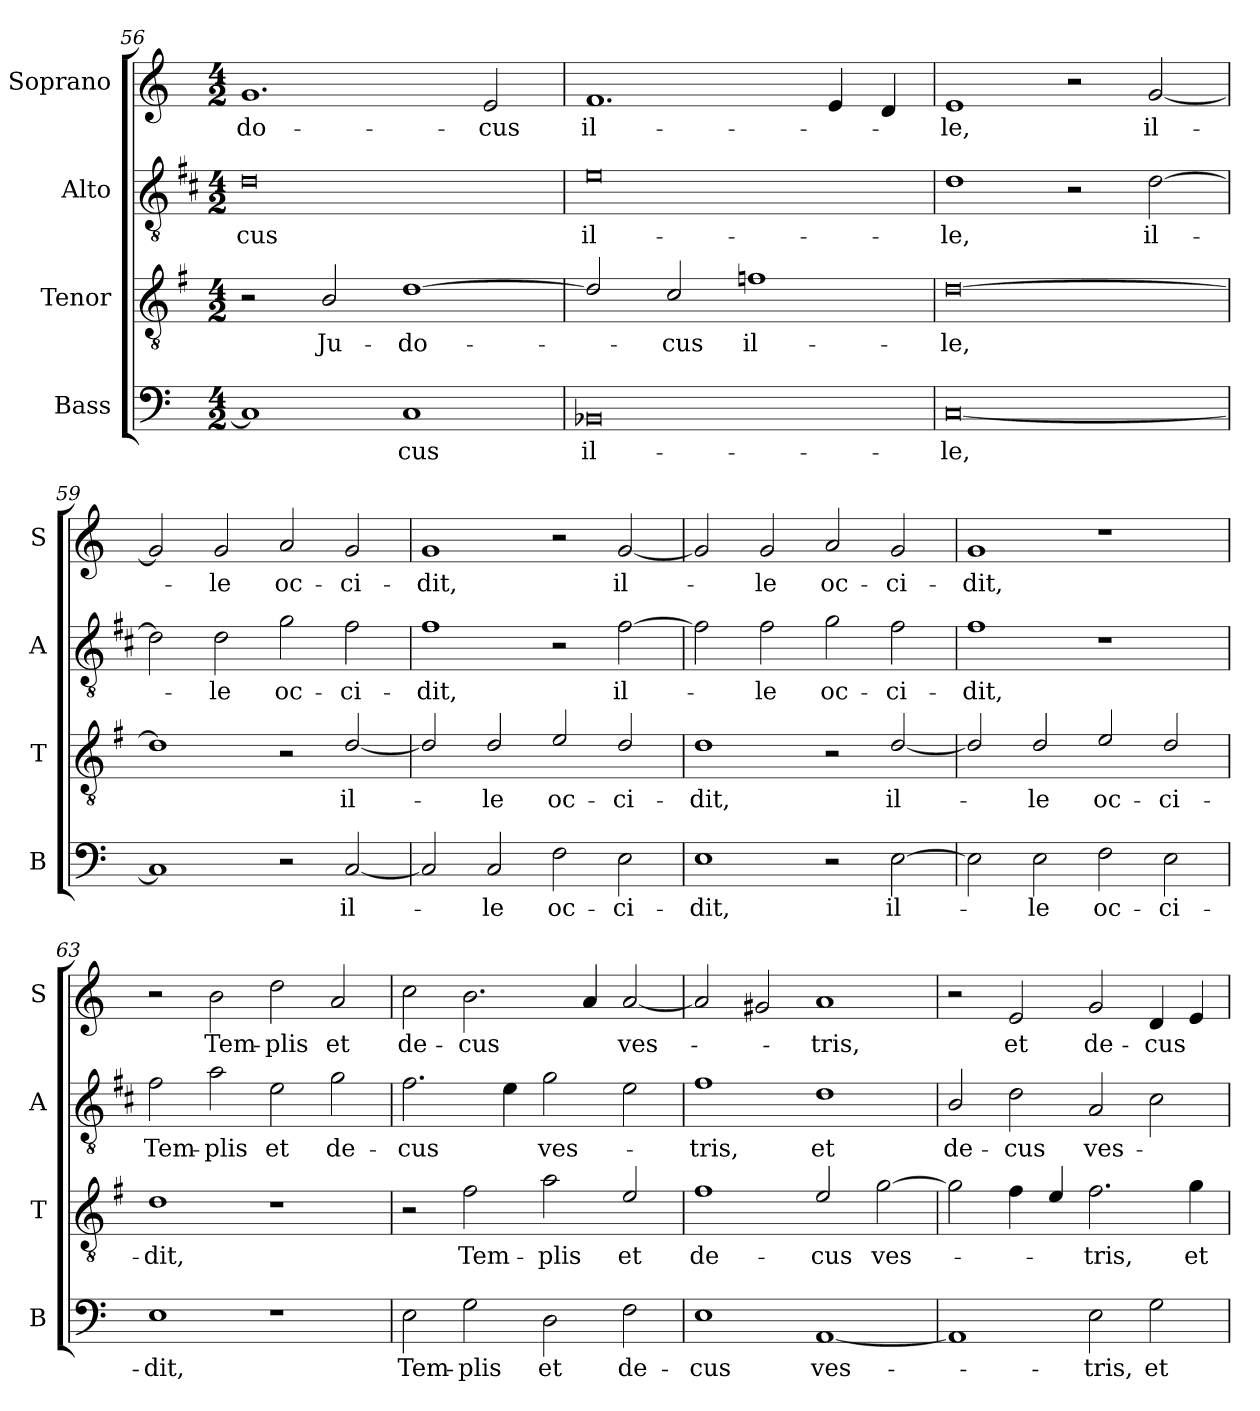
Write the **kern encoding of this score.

**kern	**text	**kern	**text	**kern	**text	**kern	**text
*part4	*part4	*part3	*part3	*part2	*part2	*part1	*part1
*staff4	*staff4	*staff3	*staff3	*staff2	*staff2	*staff1	*staff1
*I"Bass	*	*I"Tenor	*	*I"Alto	*	*I"Soprano	*
*I'B	*	*I'T	*	*I'A	*	*I'S	*
*clefF4	*	*clefGv2	*	*clefGv2	*	*clefG2	*
*	*	*ITrd4c7	*	*ITrd1c2	*	*	*
*k[]	*	*k[]	*	*k[]	*	*k[]	*
*C:	*	*C:	*	*C:	*	*C:	*
*M4/2	*	*M4/2	*	*M4/2	*	*M4/2	*
=56	=56	=56	=56	=56	=56	=56	=56
!	!	!	!	!	!LO:LY:b	!	!LO:LY:b
1C]	.	2r	.	0c	-cus	1.g	-do-
!	!	!	!LO:LY:b	!	!	!	!
.	.	2E/	Ju-	.	.	.	.
!	!LO:LY:b	!	!LO:LY:b	!	!	!	!
1C	-cus	[1G	-do-	.	.	.	.
!	!	!	!	!	!	!	!LO:LY:b
.	.	.	.	.	.	2e/	-cus
=57	=57	=57	=57	=57	=57	=57	=57
!	!LO:LY:b	!	!	!	!LO:LY:b	!	!LO:LY:b
0BB-X	il-	2G/]	.	0d	il-	1.f	il-
!	!	!	!LO:LY:b	!	!	!	!
.	.	2F/	-cus	.	.	.	.
!	!	!	!LO:LY:b	!	!	!	!
.	.	1B-X	il-	.	.	.	.
.	.	.	.	.	.	4e/	.
.	.	.	.	.	.	4d/	.
!!LO:LB:g=z
=58	=58	=58	=58	=58	=58	=58	=58
!	!LO:LY:b	!	!LO:LY:b	!	!LO:LY:b	!	!LO:LY:b
[0C	-le,	[0G	-le,	1c	-le,	1e	-le,
.	.	.	.	2r	.	2r	.
!	!	!	!	!	!LO:LY:b	!	!LO:LY:b
.	.	.	.	[2c\	il-	[2g/	il-
=59	=59	=59	=59	=59	=59	=59	=59
1C]	.	1G]	.	2c\]	.	2g/]	.
!	!	!	!	!	!LO:LY:b	!	!LO:LY:b
.	.	.	.	2c\	-le	2g/	-le
!	!	!	!	!	!LO:LY:b	!	!LO:LY:b
2r	.	2r	.	2f\	oc-	2a/	oc-
!	!LO:LY:b	!	!LO:LY:b	!	!LO:LY:b	!	!LO:LY:b
[2C/	il-	[2G/	il-	2e\	-ci-	2g/	-ci-
=60	=60	=60	=60	=60	=60	=60	=60
!	!	!	!	!	!LO:LY:b	!	!LO:LY:b
2C/]	.	2G/]	.	1e	-dit,	1g	-dit,
!	!LO:LY:b	!	!LO:LY:b	!	!	!	!
2C/	-le	2G/	-le	.	.	.	.
!	!LO:LY:b	!	!LO:LY:b	!	!	!	!
2F\	oc-	2A/	oc-	2r	.	2r	.
!	!LO:LY:b	!	!LO:LY:b	!	!LO:LY:b	!	!LO:LY:b
2E\	-ci-	2G/	-ci-	[2e\	il-	[2g/	il-
=61	=61	=61	=61	=61	=61	=61	=61
!	!LO:LY:b	!	!LO:LY:b	!	!	!	!
1E	-dit,	1G	-dit,	2e\]	.	2g/]	.
!	!	!	!	!	!LO:LY:b	!	!LO:LY:b
.	.	.	.	2e\	-le	2g/	-le
!	!	!	!	!	!LO:LY:b	!	!LO:LY:b
2r	.	2r	.	2f\	oc-	2a/	oc-
!	!LO:LY:b	!	!LO:LY:b	!	!LO:LY:b	!	!LO:LY:b
[2E\	il-	[2G/	il-	2e\	-ci-	2g/	-ci-
=62	=62	=62	=62	=62	=62	=62	=62
!	!	!	!	!	!LO:LY:b	!	!LO:LY:b
2E\]	.	2G/]	.	1e	-dit,	1g	-dit,
!	!LO:LY:b	!	!LO:LY:b	!	!	!	!
2E\	-le	2G/	-le	.	.	.	.
!	!LO:LY:b	!	!LO:LY:b	!	!	!	!
2F\	oc-	2A/	oc-	1r	.	1r	.
!	!LO:LY:b	!	!LO:LY:b	!	!	!	!
2E\	-ci-	2G/	-ci-	.	.	.	.
!!LO:LB:g=z
=63	=63	=63	=63	=63	=63	=63	=63
!	!LO:LY:b	!	!LO:LY:b	!	!LO:LY:b	!	!
1E	-dit,	1G	-dit,	2e\	Tem-	2r	.
!	!	!	!	!	!LO:LY:b	!	!LO:LY:b
.	.	.	.	2g\	-plis	2b\	Tem-
!	!	!	!	!	!LO:LY:b	!	!LO:LY:b
1r	.	1r	.	2d\	et	2dd\	-plis
!	!	!	!	!	!LO:LY:b	!	!LO:LY:b
.	.	.	.	2f\	de-	2a/	et
=64	=64	=64	=64	=64	=64	=64	=64
!	!LO:LY:b	!	!	!	!LO:LY:b	!	!LO:LY:b
2E\	Tem-	2r	.	2.e\	-cus	2cc\	de-
!	!LO:LY:b	!	!LO:LY:b	!	!	!	!LO:LY:b
2G\	-plis	2B\	Tem-	.	.	2.b\	-cus
.	.	.	.	4d\	.	.	.
!	!LO:LY:b	!	!LO:LY:b	!	!LO:LY:b	!	!
2D\	et	2d\	-plis	2f\	ves-	.	.
.	.	.	.	.	.	4a/	.
!	!LO:LY:b	!	!LO:LY:b	!	!	!	!LO:LY:b
2F\	de-	2A/	et	2d\	.	[2a/	ves-
=65	=65	=65	=65	=65	=65	=65	=65
!	!LO:LY:b	!	!LO:LY:b	!	!LO:LY:b	!	!
1E	-cus	1B	de-	1e	-tris,	2a/]	.
.	.	.	.	.	.	2g#X/	.
!	!LO:LY:b	!	!LO:LY:b	!	!LO:LY:b	!	!LO:LY:b
[1AA	ves-	2A/	-cus	1c	et	1a	-tris,
!	!	!	!LO:LY:b	!	!	!	!
.	.	[2c\	ves-	.	.	.	.
=66	=66	=66	=66	=66	=66	=66	=66
!	!	!	!	!	!LO:LY:b	!	!
1AA]	.	2c\]	.	2A/	de-	2r	.
!	!	!	!	!	!LO:LY:b	!	!LO:LY:b
.	.	4B\	.	2c\	-cus	2e/	et
.	.	4A/	.	.	.	.	.
!	!LO:LY:b	!	!LO:LY:b	!	!LO:LY:b	!	!LO:LY:b
2E\	-tris,	2.B\	-tris,	2G/	ves-	2g/	de-
!	!LO:LY:b	!	!	!	!	!	!LO:LY:b
2G\	et	.	.	2B\	.	4d/	-cus
!	!	!	!LO:LY:b	!	!	!	!
.	.	4c\	et	.	.	4e/	.
=	=	=	=	=	=	=	=
*-	*-	*-	*-	*-	*-	*-	*-
